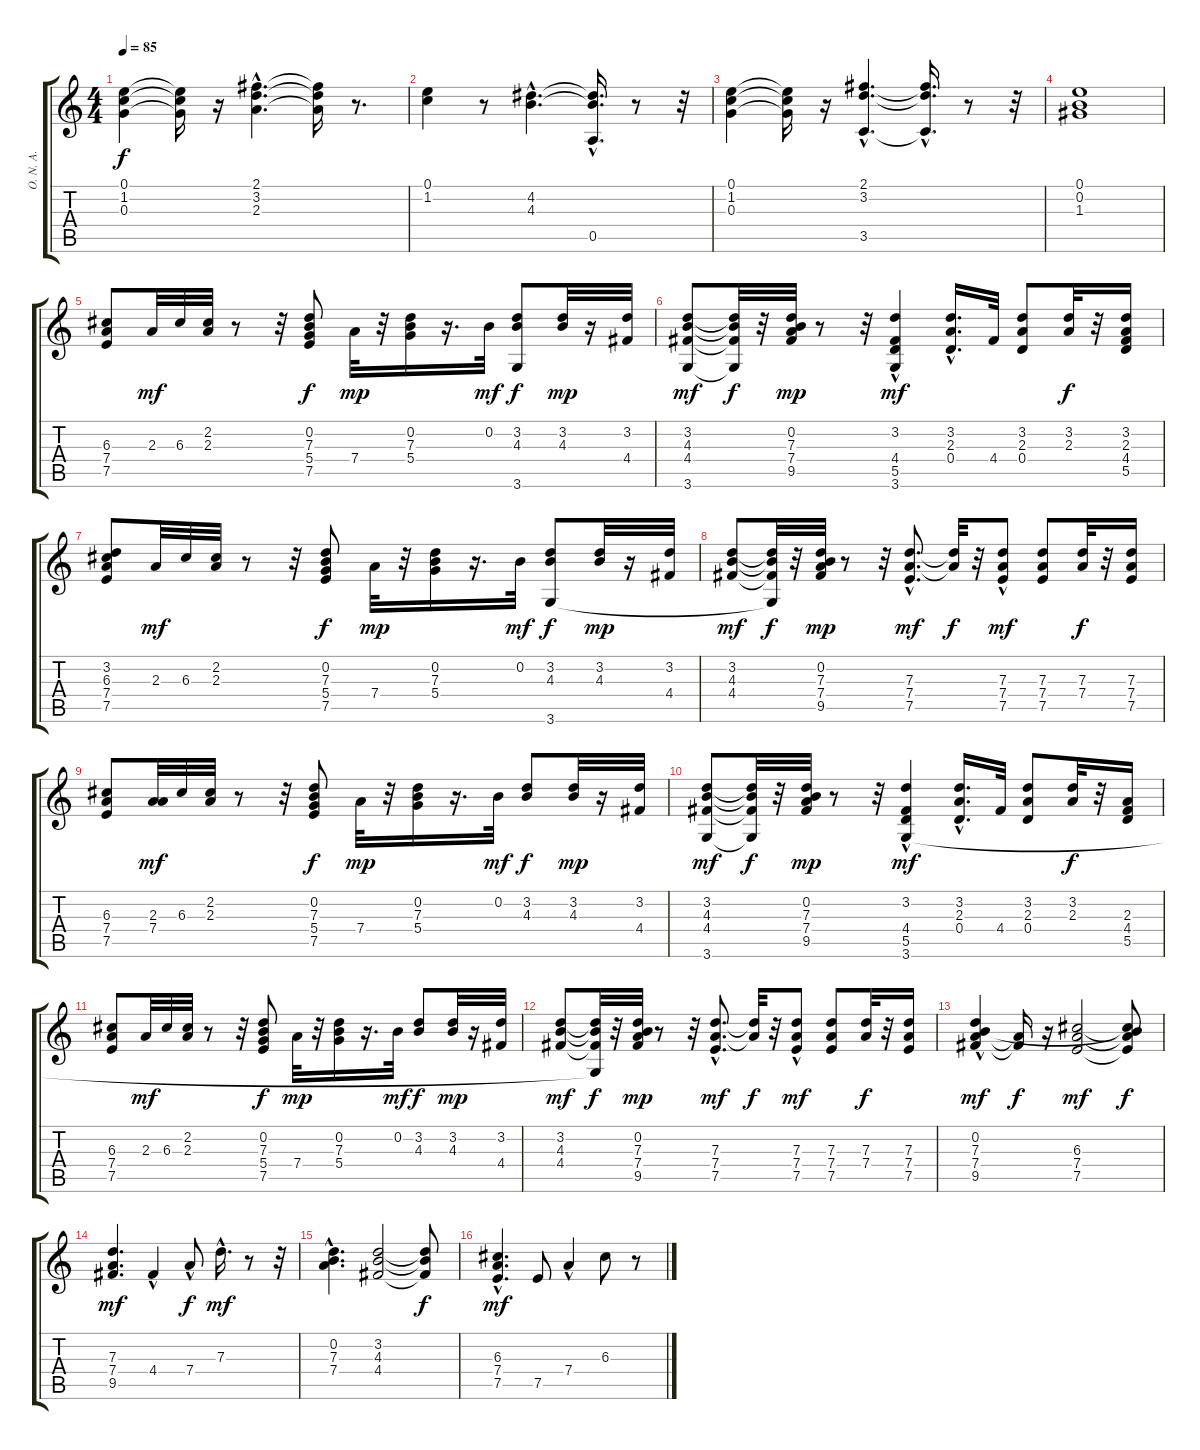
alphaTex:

\track ("O. N. A. " "O. N. A. ") {instrument electricguitarclean}
\staff {score tabs}
\tuning (E4 B3 G3 D3 A2 E2) {hide}
\ts (4 4)
\tempo 85
\clef g2
\ks c
(0.1 1.2 0.3).4{dy f} (0.1{t} 1.2{t} 0.3{t}).16 r.16 (2.1{hac} 3.2{hac} 2.3{hac}).4{d} (2.1{t} 3.2{t} 2.3{t}).16 r.8{d} |
(0.1 1.2).4 r.8 (4.2{hac} 4.3{hac}).4{d} (4.2{hac t} 4.3{hac t} 0.5{hac}).16{d} r.8 r.32 |
(0.1 1.2 0.3).4 (0.1{t} 1.2{t} 0.3{t}).16 r.16 (2.1{hac} 3.2{hac} 3.5{hac}).4{d} (2.1{hac t} 3.2{t} 3.5{hac t}).16{d} r.8 r.32 |
(0.1 0.2 1.3).1 |
(6.3 7.4 7.5).8 2.3.32{dy mf} 6.3.32 (2.2 2.3).32 r.8 r.32 (0.2 7.3 5.4 7.5).8{dy f} 7.4.32{dy mp} r.32 (0.2 7.3 5.4).16 r.16{d} 0.2.32{dy mf} (3.2 4.3 3.6).8{dy f} (3.2 4.3).32{dy mp} r.16 (3.2 4.4).32 |
(3.2 4.3 4.4 3.6).8{dy mf} (3.2{t} 4.3{t} 4.4{t} 3.6{t}).32{dy f} r.32 (0.2 7.3 7.4 9.5).32{dy mp} r.8 r.32 (3.2{hac} 4.4 5.5{hac} 3.6{hac}).4{dy mf} (3.2{hac} 2.3{hac} 0.4).16{d} 4.4.32 (3.2 2.3 0.4).8 (3.2 2.3).32{dy f} r.32 (3.2 2.3 4.4 5.5).16 |
(3.2 6.3 7.4 7.5).8 2.3.32{dy mf} 6.3.32 (2.2 2.3).32 r.8 r.32 (0.2 7.3 5.4 7.5).8{dy f} 7.4.32{dy mp} r.32 (0.2 7.3 5.4).16 r.16{d} 0.2.32{dy mf} (3.2 4.3 3.6).8{dy f} (3.2 4.3).32{dy mp} r.16 (3.2 4.4).32 |
(3.2 4.3 4.4).8{dy mf} (3.2{t} 4.3{t} 4.4{t} 3.6{t}).32{dy f} r.32 (0.2 7.3 7.4 9.5).32{dy mp} r.8 r.32 (7.3{hac} 7.4{hac} 7.5{hac}).8{d dy mf} (7.3{t} 7.4{t}).32{dy f} r.32 (7.3{hac} 7.4{hac} 7.5).8{dy mf} (7.3 7.4 7.5).8 (7.3 7.4).32{dy f} r.32 (7.3 7.4 7.5).16 |
(6.3 7.4 7.5).8 (2.3 7.4).32{dy mf} 6.3.32 (2.2 2.3).32 r.8 r.32 (0.2 7.3 5.4 7.5).8{dy f} 7.4.32{dy mp} r.32 (0.2 7.3 5.4).16 r.16{d} 0.2.32{dy mf} (3.2 4.3).8{dy f} (3.2 4.3).32{dy mp} r.16 (3.2 4.4).32 |
(3.2 4.3 4.4 3.6).8{dy mf} (3.2{t} 4.3{t} 4.4{t} 3.6{t}).32{dy f} r.32 (0.2 7.3 7.4 9.5).32{dy mp} r.8 r.32 (3.2{hac} 4.4 5.5{hac} 3.6{hac}).4{dy mf} (3.2{hac} 2.3{hac} 0.4).16{d} 4.4.32 (3.2 2.3 0.4).8 (3.2 2.3).32{dy f} r.32 (2.3 4.4 5.5).16 |
(6.3 7.4 7.5).8 2.3.32{dy mf} 6.3.32 (2.2 2.3).32 r.8 r.32 (0.2 7.3 5.4 7.5).8{dy f} 7.4.32{dy mp} r.32 (0.2 7.3 5.4).16 r.16{d} 0.2.32{dy mf} (3.2 4.3).8{dy f} (3.2 4.3).32{dy mp} r.16 (3.2 4.4).32 |
(3.2 4.3 4.4).8{dy mf} (3.2{t} 4.3{t} 4.4{t} 3.6{t}).32{dy f} r.32 (0.2 7.3 7.4 9.5).32{dy mp} r.8 r.32 (7.3{hac} 7.4{hac} 7.5{hac}).8{d dy mf} (7.3{t} 7.4{t}).32{dy f} r.32 (7.3{hac} 7.4{hac} 7.5).8{dy mf} (7.3 7.4 7.5).8 (7.3 7.4).32{dy f} r.32 (7.3 7.4 7.5).16 |
(0.2 7.3{hac} 7.4 9.5).4{dy mf} (7.4{t} 9.5{t}).16{dy f} r.16 (6.3 7.4 7.5).2{dy mf} (0.2{t} 6.3{t} 7.4{t} 7.5{t}).8{dy f} |
(7.3 7.4 9.5).4{d dy mf} 4.4{hac}.4 7.4{hac}.8{dy f} 7.3{hac}.16{d dy mf} r.8 r.32 |
(0.2{hac} 7.3{hac} 7.4{hac}).4{d} (3.2 4.3 4.4).2 (3.2{t} 4.3{t} 4.4{t}).8{dy f} |
(6.3 7.4{hac} 7.5).4{d dy mf} 7.5.8 7.4{hac}.4 6.3.8 r.8
